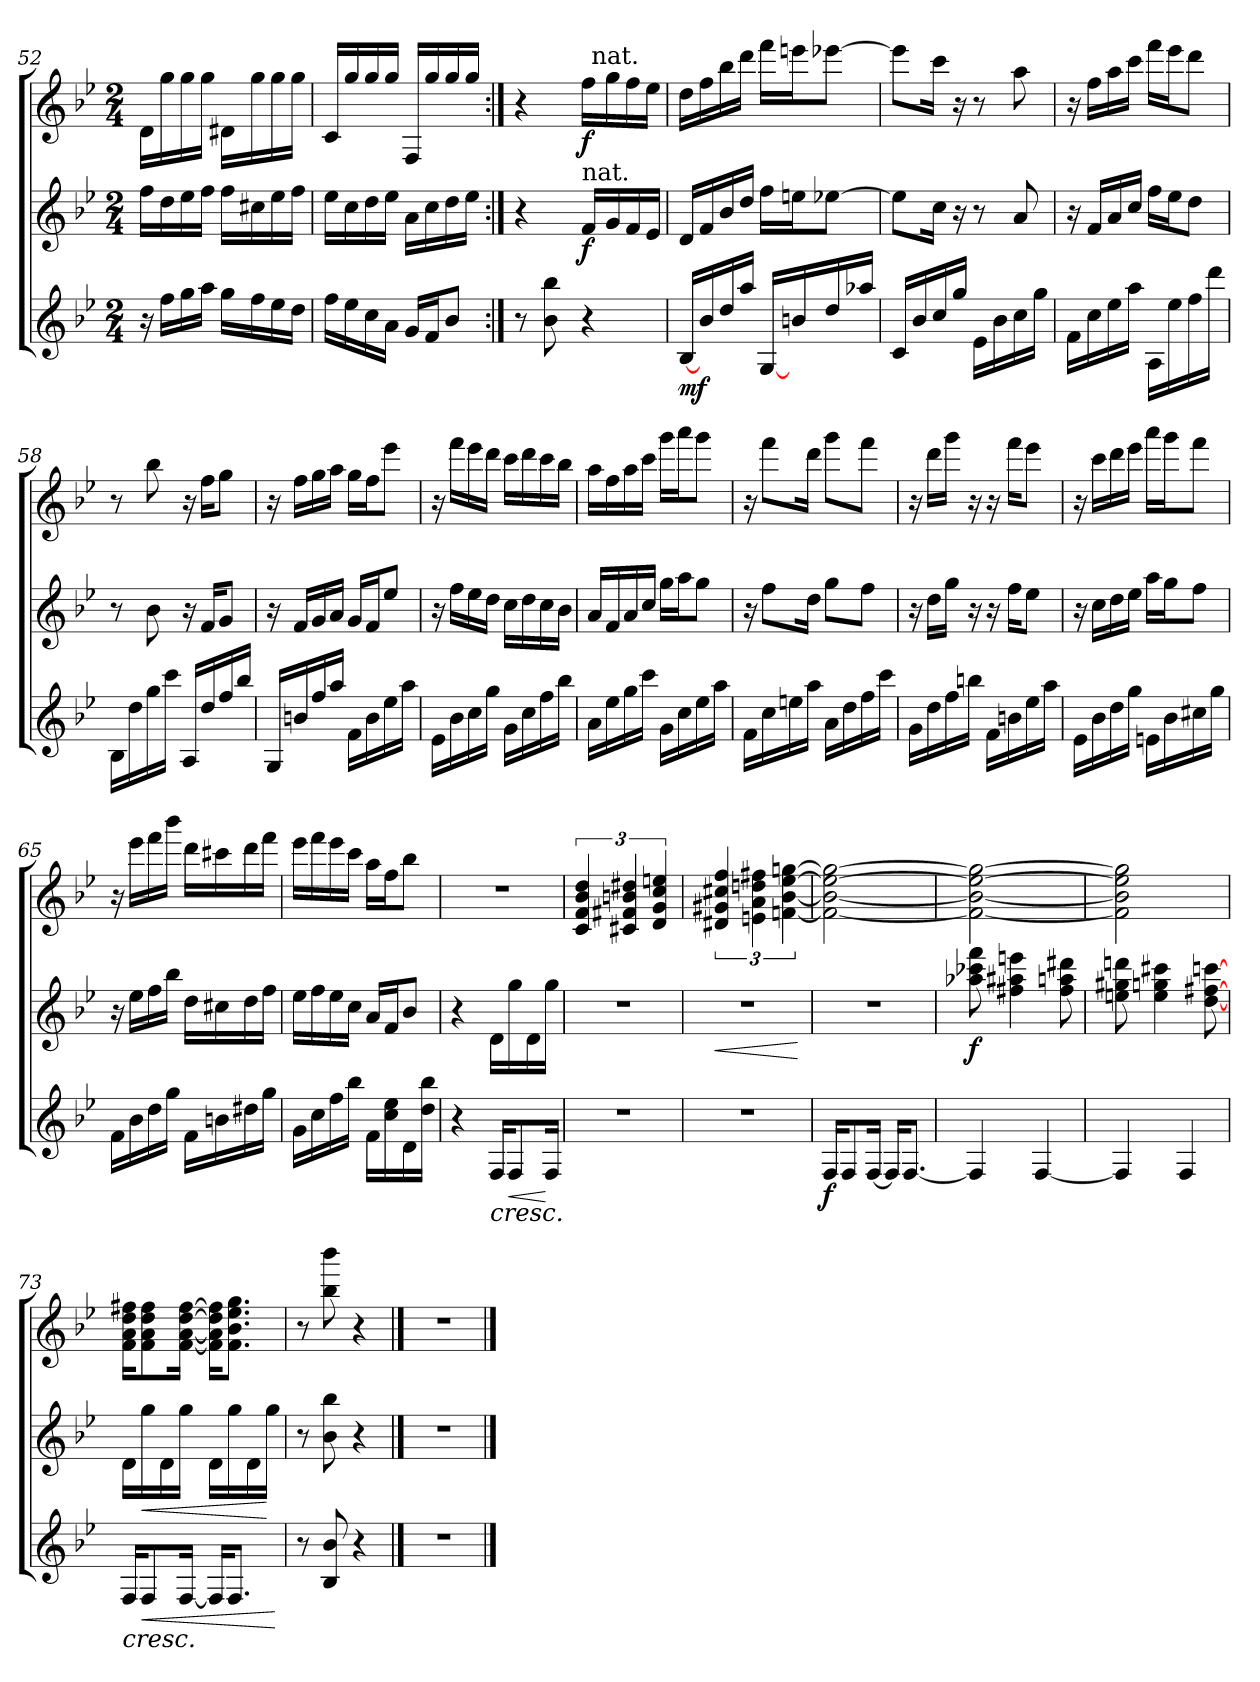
**kern	**dynam	**kern	**dynam	**kern	**dynam
*part3	*part3	*part2	*part2	*part1	*part1
*staff3	*staff3	*staff2	*staff2	*staff1	*staff1
!!LO:LB:g=z
*clefG2	*	*clefG2	*	*clefG2	*
*ITrd7c12	*	*ITrd7c12	*	*ITrd7c12	*
*k[b-e-]	*	*k[b-e-]	*	*k[b-e-]	*
*B-:	*	*B-:	*	*B-:	*
*M2/4	*	*M2/4	*	*M2/4	*
=52	=52	=52	=52	=52	=52
16r	.	16f\LL	.	16D\LL	.
16f\LL	.	16d\	.	16g\	.
16g\	.	16e-\	.	16g\	.
16a\JJ	.	16f\JJ	.	16g\JJ	.
16g\LL	.	16f\LL	.	16D#X\LL	.
16f\	.	16c#X\	.	16g\	.
16e-\	.	16e-\	.	16g\	.
16d\JJ	.	16f\JJ	.	16g\JJ	.
=53	=53	=53	=53	=53	=53
16f\LL	.	16e-\LL	.	16C/LL	.
16e-\	.	16c\	.	16g/	.
16c\	.	16d\	.	16g/	.
16A\JJ	.	16e-\JJ	.	16g/JJ	.
16G/LL	.	16A\LL	.	16FF/LL	.
16F/J	.	16c\	.	16g/	.
8B-/J	.	16d\	.	16g/	.
.	.	16e-\JJ	.	16g/JJ	.
=54:|!	=54:|!	=54:|!	=54:|!	=54:|!	=54:|!
*	*	*	*	*^	*
8r	.	4r	.	4r	6ryy	.
8B-\ 8b-\	.	.	.	.	.	.
.	.	.	.	.	12ryy	.
!	!	!LO:TX:a:t=nat.	!	!	!	!
!	!	!	!LO:DY:b	!	!	!LO:DY:b
4r	.	16F/LL	f	16f\LL	48ryy	f
!	!	!	!	!	!LO:TX:a:t=nat.	!
.	.	.	.	.	6ryy	.
.	.	16G/	.	16g\	.	.
.	.	16F/	.	16f\	.	.
.	.	16E-/JJ	.	16e-\JJ	24.ryy	.
=55	=55	=55	=55	=55	=55	=55
!	!LO:DY:b	!	!	!	!	!
*	*	*	*	*v	*v	*
[16BB-/LL	mf	16D/LL	.	16d\LL	.
16B-/	.	16F/	.	16f\	.
16d/	.	16B-/	.	16b-\	.
16a/JJ	.	16d/JJ	.	16dd\JJ	.
[16GG/LL	.	16f\LL	.	16ff\LL	.
16Bn/	.	16en\J	.	16een\J	.
16d/	.	[8e-X\J	.	[8ee-X\J	.
16a-X/JJ	.	.	.	.	.
!!LO:LB:g=z
=56	=56	=56	=56	=56	=56
16C/LL	.	8e-\L]	.	8ee-\L]	.
16B-/	.	.	.	.	.
16c/	.	16c\Jk	.	16cc\Jk	.
16g/JJ	.	16r	.	16r	.
16E-\LL	.	8r	.	8r	.
16B-\	.	.	.	.	.
16c\	.	8A/	.	8a\	.
16g\JJ	.	.	.	.	.
=57	=57	=57	=57	=57	=57
16F\LL	.	16r	.	16r	.
16c\	.	16F/LL	.	16f\LL	.
16e-\	.	16A/	.	16a\	.
16a\JJ	.	16c/JJ	.	16cc\JJ	.
16AA\LL	.	16f\LL	.	16ff\LL	.
16e-\	.	16e-\J	.	16ee-\J	.
16f\	.	8d\J	.	8dd\J	.
16dd\JJ	.	.	.	.	.
=58	=58	=58	=58	=58	=58
16BB-\LL	.	8r	.	8r	.
16d\	.	.	.	.	.
16g\	.	8B-\	.	8b-\	.
16cc\JJ	.	.	.	.	.
16AA/LL	.	16r	.	16r	.
16d/	.	16F/KL	.	16f\KL	.
16f/	.	8G/J	.	8g\J	.
16b-/JJ	.	.	.	.	.
=59	=59	=59	=59	=59	=59
16GG/LL	.	16r	.	16r	.
16Bn/	.	16F/LL	.	16f\LL	.
16f/	.	16G/	.	16g\	.
16a/JJ	.	16A/JJ	.	16a\JJ	.
16F\LL	.	16G/LL	.	16g\LL	.
16B\	.	16F/J	.	16f\J	.
16e-\	.	8e-/J	.	8ee-\J	.
16a\JJ	.	.	.	.	.
!!LO:LB:g=z
=60	=60	=60	=60	=60	=60
16E-\LL	.	16r	.	16r	.
16B-\	.	16f\LL	.	16ff\LL	.
16c\	.	16e-\	.	16ee-\	.
16g\JJ	.	16d\JJ	.	16dd\JJ	.
16G\LL	.	16c\LL	.	16cc\LL	.
16c\	.	16d\	.	16dd\	.
16f\	.	16c\	.	16cc\	.
16b-\JJ	.	16B-\JJ	.	16b-\JJ	.
=61	=61	=61	=61	=61	=61
16A\LL	.	16A/LL	.	16a\LL	.
16e-\	.	16F/	.	16f\	.
16g\	.	16A/	.	16a\	.
16cc\JJ	.	16c/JJ	.	16cc\JJ	.
16G\LL	.	16g\LL	.	16gg\LL	.
16c\	.	16a\J	.	16aa\J	.
16e-\	.	8g\J	.	8gg\J	.
16a\JJ	.	.	.	.	.
=62	=62	=62	=62	=62	=62
16F\LL	.	16r	.	16r	.
16c\	.	8f\L	.	8ff\L	.
16en\	.	.	.	.	.
16a\JJ	.	16d\Jk	.	16dd\Jk	.
16A\LL	.	8g\L	.	8gg\L	.
16d\	.	.	.	.	.
16f\	.	8f\J	.	8ff\J	.
16cc\JJ	.	.	.	.	.
=63	=63	=63	=63	=63	=63
16G\LL	.	16r	.	16r	.
16d\	.	16d\LL	.	16dd\LL	.
16f\	.	16g\JJ	.	16gg\JJ	.
16bn\JJ	.	16r	.	16r	.
16F\LL	.	16r	.	16r	.
16Bn\	.	16f\KL	.	16ff\KL	.
16e-\	.	8e-\J	.	8ee-\J	.
16a\JJ	.	.	.	.	.
!!LO:PB:g=z
=64	=64	=64	=64	=64	=64
16E-\LL	.	16r	.	16r	.
16B-\	.	16c\LL	.	16cc\LL	.
16d\	.	16d\	.	16dd\	.
16g\JJ	.	16e-\JJ	.	16ee-\JJ	.
16En\LL	.	16a\LL	.	16aa\LL	.
16B-\	.	16g\J	.	16gg\J	.
16c#X\	.	8f\J	.	8ff\J	.
16g\JJ	.	.	.	.	.
=65	=65	=65	=65	=65	=65
16F\LL	.	16r	.	16r	.
16B-\	.	16e-\LL	.	16ee-\LL	.
16d\	.	16f\	.	16ff\	.
16g\JJ	.	16b-\JJ	.	16bb-\JJ	.
16F\LL	.	16d\LL	.	16dd\LL	.
16Bn\	.	16c#X\	.	16cc#X\	.
16d#X\	.	16d\	.	16dd\	.
16g\JJ	.	16f\JJ	.	16ff\JJ	.
=66	=66	=66	=66	=66	=66
16G\LL	.	16e-\LL	.	16ee-\LL	.
16c\	.	16f\	.	16ff\	.
16f\	.	16e-\	.	16ee-\	.
16b-\JJ	.	16c\JJ	.	16cc\JJ	.
16F\LL	.	16A/LL	.	16a\LL	.
16c\ 16e-\	.	16F/J	.	16f\J	.
16D\	.	8B-/J	.	8b-\J	.
16d\ 16b-\JJ	.	.	.	.	.
=67	=67	=67	=67	=67	=67
4r	.	4r	.	2r	.
!	!LO:HP:b	!	!	!	!
16FF/KL	<	16D\LL	.	.	.
!	!LO:HP:b	!	!	!	!
8FF/	<	16g\	.	.	.
.	.	16D\	.	.	.
16FF/Jk	[	16g\JJ	.	.	.
.	[	.	.	.	.
!!LO:LB:g=z
=68	=68	=68	=68	=68	=68
2r	.	2r	.	6C/ 6F/ 6B-/ 6d/	.
.	.	.	.	6C#X/ 6F#X/ 6Bn/ 6d#X/	.
.	.	.	.	6D/ 6G/ 6c/ 6en/	.
=69	=69	=69	=69	=69	=69
!	!	!	!LO:HP:b	!	!
2r	.	2r	<	6D#X/ 6G#X/ 6c#X/ 6f/	.
.	.	.	.	6En\ 6A\ 6dn\ 6f#X\	.
.	.	.	.	[6Fn\ [6B-\ [6e-\ [6gn\	.
.	.	.	[	.	.
=70	=70	=70	=70	=70	=70
!	!LO:DY:b	!	!	!	!
16FF/KL	f	2r	.	2F\_ 2B-\_ 2e-\_ 2g\_	.
8FF/	.	.	.	.	.
[16FF/Jk	.	.	.	.	.
16FF/KL]	.	.	.	.	.
[8.FF/J	.	.	.	.	.
=71	=71	=71	=71	=71	=71
!	!	!	!LO:DY:b	!	!
4FF/]	.	8a-X\ 8cc-X\ 8ff\	f	2F\_ 2B-\_ 2e-\_ 2g\_	.
.	.	4f#X\ 4a#X\ 4een\	.	.	.
[4FF/	.	.	.	.	.
.	.	8f#\ 8an\ 8dd#X\	.	.	.
!!LO:LB:g=z
=72	=72	=72	=72	=72	=72
4FF/]	.	8en\ 8g#X\ 8ddn\	.	2F\] 2B-\] 2e-\] 2g\]	.
.	.	4e\ 4gn\ 4cc#X\	.	.	.
4FF/	.	.	.	.	.
.	.	[8d\ [8f#X\ [8ccn\	.	.	.
=73	=73	=73	=73	=73	=73
!	!LO:HP:b	!	!	!	!
16FF/KL	<	16D\LL	.	16F\ 16A\ 16d\ 16f#X\KL	.
!	!LO:HP:b	!	!LO:HP:b	!	!
8FF/	<	16g\	<	8F\ 8A\ 8d\ 8f#\	.
.	.	16D\	.	.	.
[16FF/Jk	.	16g\JJ	.	[16F\ [16A\ [16d\ [16f#\Jk	.
16FF/KL]	.	16D\LL	.	16F\] 16A\] 16d\] 16f#\]KL	.
8.FF/J	.	16g\	.	8.F\ 8.B-\ 8.e-\ 8.g\J	.
.	.	16D\	.	.	.
.	.	16g\JJ	[	.	.
.	[ [	.	.	.	.
=74	=74	=74	=74	=74	=74
8r	.	8r	.	8r	.
8BB-/ 8B-/	.	8B-\ 8b-\	.	8b-\ 8bb-\	.
4r	.	4r	.	4r	.
==75	==75	==75	==75	==75	==75
2r	.	2r	.	2r	.
==	==	==	==	==	==
*-	*-	*-	*-	*-	*-
